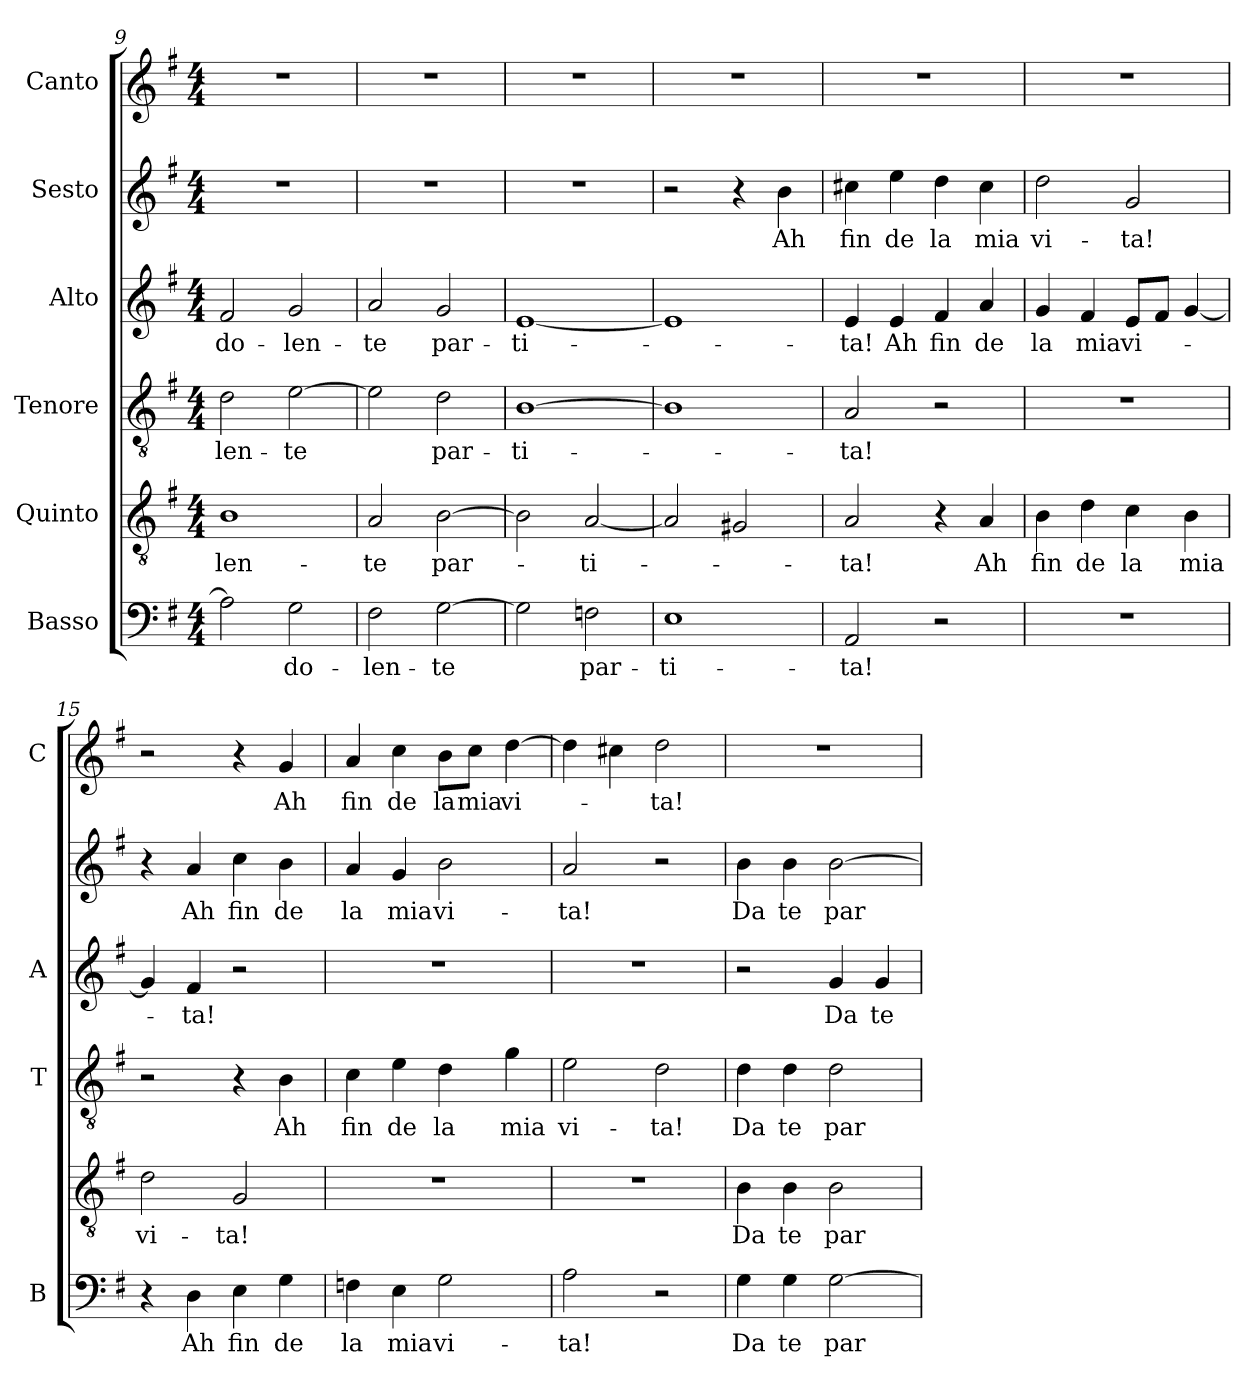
**kern	**text	**kern	**text	**kern	**text	**kern	**text	**kern	**text	**kern	**text
*part6	*part6	*part5	*part5	*part4	*part4	*part3	*part3	*part2	*part2	*part1	*part1
*staff6	*staff6	*staff5	*staff5	*staff4	*staff4	*staff3	*staff3	*staff2	*staff2	*staff1	*staff1
*I"Basso	*	*I"Quinto	*	*I"Tenore	*	*I"Alto	*	*I"Sesto	*	*I"Canto	*
*I'B	*	*	*	*I'T	*	*I'A	*	*	*	*I'C	*
*clefF4	*	*clefGv2	*	*clefGv2	*	*clefG2	*	*clefG2	*	*clefG2	*
*k[f#]	*	*k[f#]	*	*k[f#]	*	*k[f#]	*	*k[f#]	*	*k[f#]	*
*G:	*	*G:	*	*G:	*	*G:	*	*G:	*	*G:	*
*M4/4	*	*M4/4	*	*M4/4	*	*M4/4	*	*M4/4	*	*M4/4	*
=9	=9	=9	=9	=9	=9	=9	=9	=9	=9	=9	=9
!	!	!	!LO:LY:b	!	!LO:LY:b	!	!LO:LY:b	!	!	!	!
2A\]	.	1B	-len-	2d\	-len-	2f#/	do-	1r	.	1r	.
!	!LO:LY:b	!	!	!	!LO:LY:b	!	!LO:LY:b	!	!	!	!
2G\	do-	.	.	[2e\	-te	2g/	-len-	.	.	.	.
!!LO:LB:g=z
=10	=10	=10	=10	=10	=10	=10	=10	=10	=10	=10	=10
!	!LO:LY:b	!	!LO:LY:b	!	!	!	!LO:LY:b	!	!	!	!
2F#\	-len-	2A/	-te	2e\]	.	2a/	-te	1r	.	1r	.
!	!LO:LY:b	!	!LO:LY:b	!	!LO:LY:b	!	!LO:LY:b	!	!	!	!
[2G\	-te	[2B\	par-	2d\	par-	2g/	par-	.	.	.	.
=11	=11	=11	=11	=11	=11	=11	=11	=11	=11	=11	=11
!	!	!	!	!	!LO:LY:b	!	!LO:LY:b	!	!	!	!
2G\]	.	2B\]	.	[1B	-ti-	[1e	-ti-	1r	.	1r	.
!	!LO:LY:b	!	!LO:LY:b	!	!	!	!	!	!	!	!
2Fn\	par-	[2A/	-ti-	.	.	.	.	.	.	.	.
=12	=12	=12	=12	=12	=12	=12	=12	=12	=12	=12	=12
!	!LO:LY:b	!	!	!	!	!	!	!	!	!	!
1E	-ti-	2A/]	.	1B]	.	1e]	.	2r	.	1r	.
.	.	2G#X/	.	.	.	.	.	4r	.	.	.
!	!	!	!	!	!	!	!	!	!LO:LY:b	!	!
.	.	.	.	.	.	.	.	4b\	Ah	.	.
=13	=13	=13	=13	=13	=13	=13	=13	=13	=13	=13	=13
!	!LO:LY:b	!	!LO:LY:b	!	!LO:LY:b	!	!LO:LY:b	!	!LO:LY:b	!	!
2AA/	-ta!	2A/	-ta!	2A/	-ta!	4e/	-ta!	4cc#X\	fin	1r	.
!	!	!	!	!	!	!	!LO:LY:b	!	!LO:LY:b	!	!
.	.	.	.	.	.	4e/	Ah	4ee\	de	.	.
!	!	!	!	!	!	!	!LO:LY:b	!	!LO:LY:b	!	!
2r	.	4r	.	2r	.	4f#/	fin	4dd\	la	.	.
!	!	!	!LO:LY:b	!	!	!	!LO:LY:b	!	!LO:LY:b	!	!
.	.	4A/	Ah	.	.	4a/	de	4cc#\	mia	.	.
=14	=14	=14	=14	=14	=14	=14	=14	=14	=14	=14	=14
!	!	!	!LO:LY:b	!	!	!	!LO:LY:b	!	!LO:LY:b	!	!
1r	.	4B\	fin	1r	.	4g/	la	2dd\	vi-	1r	.
!	!	!	!LO:LY:b	!	!	!	!LO:LY:b	!	!	!	!
.	.	4d\	de	.	.	4f#/	mia	.	.	.	.
!	!	!	!LO:LY:b	!	!	!	!LO:LY:b	!	!LO:LY:b	!	!
.	.	4c\	la	.	.	8e/L	vi-	2g/	-ta!	.	.
.	.	.	.	.	.	8f#/J	.	.	.	.	.
!	!	!	!LO:LY:b	!	!	!	!	!	!	!	!
.	.	4B\	mia	.	.	[4g/	.	.	.	.	.
=15	=15	=15	=15	=15	=15	=15	=15	=15	=15	=15	=15
!	!	!	!LO:LY:b	!	!	!	!	!	!	!	!
4r	.	2d\	vi-	2r	.	4g/]	.	4r	.	2r	.
!	!LO:LY:b	!	!	!	!	!	!LO:LY:b	!	!LO:LY:b	!	!
4D\	Ah	.	.	.	.	4f#/	-ta!	4a/	Ah	.	.
!	!LO:LY:b	!	!LO:LY:b	!	!	!	!	!	!LO:LY:b	!	!
4E\	fin	2G/	-ta!	4r	.	2r	.	4cc\	fin	4r	.
!	!LO:LY:b	!	!	!	!LO:LY:b	!	!	!	!LO:LY:b	!	!LO:LY:b
4G\	de	.	.	4B\	Ah	.	.	4b\	de	4g/	Ah
=16	=16	=16	=16	=16	=16	=16	=16	=16	=16	=16	=16
!	!LO:LY:b	!	!	!	!LO:LY:b	!	!	!	!LO:LY:b	!	!LO:LY:b
4Fn\	la	1r	.	4c\	fin	1r	.	4a/	la	4a/	fin
!	!LO:LY:b	!	!	!	!LO:LY:b	!	!	!	!LO:LY:b	!	!LO:LY:b
4E\	mia	.	.	4e\	de	.	.	4g/	mia	4cc\	de
!	!LO:LY:b	!	!	!	!LO:LY:b	!	!	!	!LO:LY:b	!	!LO:LY:b
2G\	vi-	.	.	4d\	la	.	.	2b\	vi-	8b\L	la
!	!	!	!	!	!	!	!	!	!	!	!LO:LY:b
.	.	.	.	.	.	.	.	.	.	8cc\J	mia
!	!	!	!	!	!LO:LY:b	!	!	!	!	!	!LO:LY:b
.	.	.	.	4g\	mia	.	.	.	.	[4dd\	vi-
=17	=17	=17	=17	=17	=17	=17	=17	=17	=17	=17	=17
!	!LO:LY:b	!	!	!	!LO:LY:b	!	!	!	!LO:LY:b	!	!
2A\	-ta!	1r	.	2e\	vi-	1r	.	2a/	-ta!	4dd\]	.
.	.	.	.	.	.	.	.	.	.	4cc#X\	.
!	!	!	!	!	!LO:LY:b	!	!	!	!	!	!LO:LY:b
2r	.	.	.	2d\	-ta!	.	.	2r	.	2dd\	-ta!
=18	=18	=18	=18	=18	=18	=18	=18	=18	=18	=18	=18
!	!LO:LY:b	!	!LO:LY:b	!	!LO:LY:b	!	!	!	!LO:LY:b	!	!
4G\	Da	4B\	Da	4d\	Da	2r	.	4b\	Da	1r	.
!	!LO:LY:b	!	!LO:LY:b	!	!LO:LY:b	!	!	!	!LO:LY:b	!	!
4G\	te	4B\	te	4d\	te	.	.	4b\	te	.	.
!	!LO:LY:b	!	!LO:LY:b	!	!LO:LY:b	!	!LO:LY:b	!	!LO:LY:b	!	!
[2G\	par-	2B\	par-	2d\	par-	4g/	Da	[2b\	par-	.	.
!	!	!	!	!	!	!	!LO:LY:b	!	!	!	!
.	.	.	.	.	.	4g/	te	.	.	.	.
=	=	=	=	=	=	=	=	=	=	=	=
*-	*-	*-	*-	*-	*-	*-	*-	*-	*-	*-	*-
